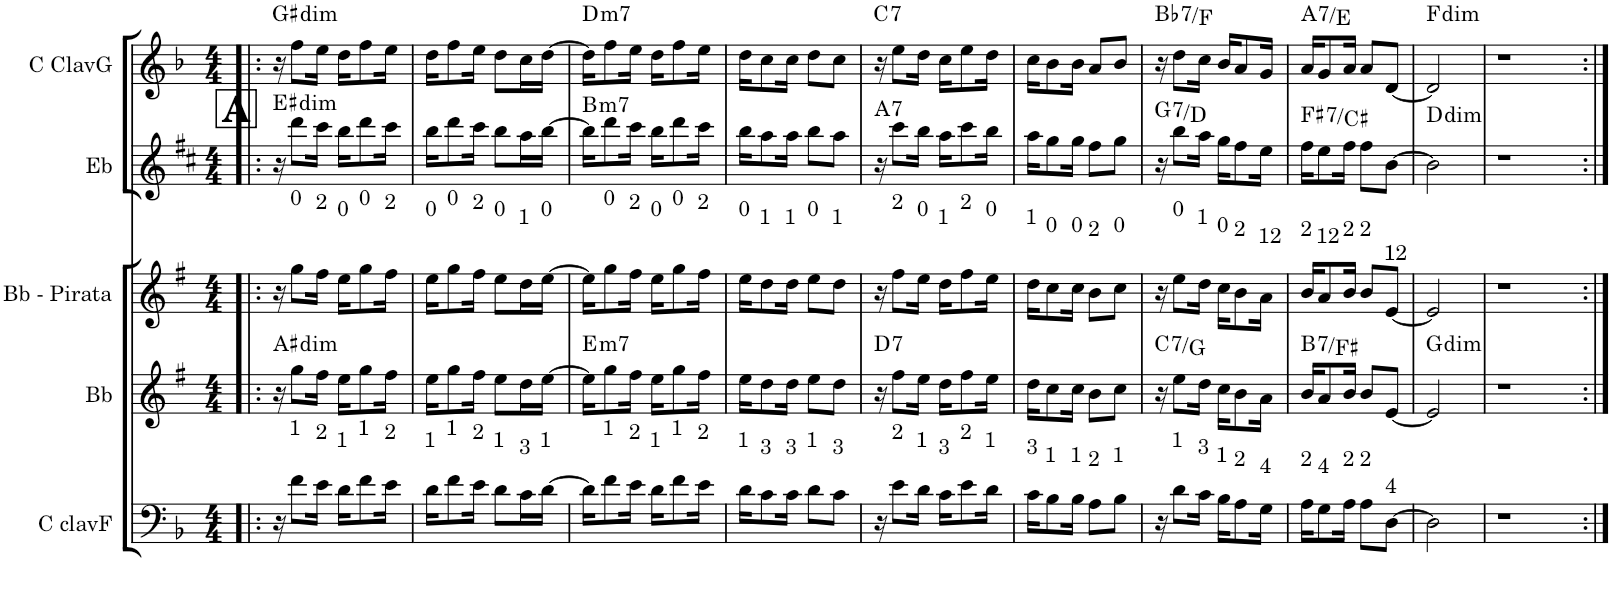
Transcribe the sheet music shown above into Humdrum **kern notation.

**kern	**kern	**harte	**kern	**kern	**harte	**kern	**harte
*part5	*part4	*part4	*part3	*part2	*part2	*part1	*part1
*staff5	*staff4	*	*staff3	*staff2	*	*staff1	*
*I"C clavF	*I"Bb	*	*I"Bb - Pirata	*I"Eb	*	*I"C ClavG	*
*clefF4	*clefG2	*	*clefG2	*clefG2	*	*clefG2	*
*	*Trd1c2	*	*Trd1c2	*Trd5c9	*	*	*
*k[b-]	*k[f#]	*	*k[f#]	*k[f#c#]	*	*k[b-]	*
*F:	*G:	*	*G:	*D:	*	*F:	*
*M4/4	*M4/4	*	*M4/4	*M4/4	*	*M4/4	*
!!LO:REH:place=s1:b:B:cj:fs=18.5691:t=A
=1!|:	=1!|:	=1!|:	=1!|:	=1!|:	=1!|:	=1!|:	=1!|:
!	!	!LO:H:kt=dim	!	!	!LO:H:kt=dim	!	!LO:H:kt=dim
16r	16r	A#:dim	16r	16r	E#:dim	16r	G#:dim
!	!	!	!LO:TX:a:t=0	!	!	!	!
!LO:TX:a:t=1	!	!	!	!	!	!	!
8f\L	8gg\L	.	8gg\L	8ddd\L	.	8ff\L	.
!	!	!	!LO:TX:a:t=2	!	!	!	!
!LO:TX:a:t=2	!	!	!	!	!	!	!
16e\Jk	16ff#\Jk	.	16ff#\Jk	16ccc#\Jk	.	16ee\Jk	.
!	!	!	!LO:TX:a:t=0	!	!	!	!
!LO:TX:a:t=1	!	!	!	!	!	!	!
16d\KL	16ee\KL	.	16ee\KL	16bb\KL	.	16dd\KL	.
!	!	!	!LO:TX:a:t=0	!	!	!	!
!LO:TX:a:t=1	!	!	!	!	!	!	!
8f\	8gg\	.	8gg\	8ddd\	.	8ff\	.
!	!	!	!LO:TX:a:t=2	!	!	!	!
!LO:TX:a:t=2	!	!	!	!	!	!	!
16e\Jk	16ff#\Jk	.	16ff#\Jk	16ccc#\Jk	.	16ee\Jk	.
=2	=2	=2	=2	=2	=2	=2	=2
!	!	!	!LO:TX:a:t=0	!	!	!	!
!LO:TX:a:t=1	!	!	!	!	!	!	!
16d\KL	16ee\KL	.	16ee\KL	16bb\KL	.	16dd\KL	.
!	!	!	!LO:TX:a:t=0	!	!	!	!
!LO:TX:a:t=1	!	!	!	!	!	!	!
8f\	8gg\	.	8gg\	8ddd\	.	8ff\	.
!	!	!	!LO:TX:a:t=2	!	!	!	!
!LO:TX:a:t=2	!	!	!	!	!	!	!
16e\Jk	16ff#\Jk	.	16ff#\Jk	16ccc#\Jk	.	16ee\Jk	.
!	!	!	!LO:TX:a:t=0	!	!	!	!
!LO:TX:a:t=1	!	!	!	!	!	!	!
8d\L	8ee\L	.	8ee\L	8bb\L	.	8dd\L	.
!	!	!	!LO:TX:a:t=1	!	!	!	!
!LO:TX:a:t=3	!	!	!	!	!	!	!
16c\L	16dd\L	.	16dd\L	16aa\L	.	16cc\L	.
!	!	!	!LO:TX:a:t=0	!	!	!	!
!LO:TX:a:t=1	!	!	!	!	!	!	!
[>16d\JJ	[>16ee\JJ	.	[>16ee\JJ	[>16bb\JJ	.	[>16dd\JJ	.
=3	=3	=3	=3	=3	=3	=3	=3
!	!	!LO:H:kt=m7	!	!	!LO:H:kt=m7	!	!LO:H:kt=m7
16d\KL]	16ee\KL]	E:min7	16ee\KL]	16bb\KL]	B:min7	16dd\KL]	D:min7
!	!	!	!LO:TX:a:t=0	!	!	!	!
!LO:TX:a:t=1	!	!	!	!	!	!	!
8f\	8gg\	.	8gg\	8ddd\	.	8ff\	.
!	!	!	!LO:TX:a:t=2	!	!	!	!
!LO:TX:a:t=2	!	!	!	!	!	!	!
16e\Jk	16ff#\Jk	.	16ff#\Jk	16ccc#\Jk	.	16ee\Jk	.
!	!	!	!LO:TX:a:t=0	!	!	!	!
!LO:TX:a:t=1	!	!	!	!	!	!	!
16d\KL	16ee\KL	.	16ee\KL	16bb\KL	.	16dd\KL	.
!	!	!	!LO:TX:a:t=0	!	!	!	!
!LO:TX:a:t=1	!	!	!	!	!	!	!
8f\	8gg\	.	8gg\	8ddd\	.	8ff\	.
!	!	!	!LO:TX:a:t=2	!	!	!	!
!LO:TX:a:t=2	!	!	!	!	!	!	!
16e\Jk	16ff#\Jk	.	16ff#\Jk	16ccc#\Jk	.	16ee\Jk	.
=4	=4	=4	=4	=4	=4	=4	=4
!	!	!	!LO:TX:a:t=0	!	!	!	!
!LO:TX:a:t=1	!	!	!	!	!	!	!
16d\KL	16ee\KL	.	16ee\KL	16bb\KL	.	16dd\KL	.
!	!	!	!LO:TX:a:t=1	!	!	!	!
!LO:TX:a:t=3	!	!	!	!	!	!	!
8c\	8dd\	.	8dd\	8aa\	.	8cc\	.
!	!	!	!LO:TX:a:t=1	!	!	!	!
!LO:TX:a:t=3	!	!	!	!	!	!	!
16c\Jk	16dd\Jk	.	16dd\Jk	16aa\Jk	.	16cc\Jk	.
!	!	!	!LO:TX:a:t=0	!	!	!	!
!LO:TX:a:t=1	!	!	!	!	!	!	!
8d\L	8ee\L	.	8ee\L	8bb\L	.	8dd\L	.
!	!	!	!LO:TX:a:t=1	!	!	!	!
!LO:TX:a:t=3	!	!	!	!	!	!	!
8c\J	8dd\J	.	8dd\J	8aa\J	.	8cc\J	.
=5	=5	=5	=5	=5	=5	=5	=5
!	!	!LO:H:kt=7	!	!	!LO:H:kt=7	!	!LO:H:kt=7
16r	16r	D:7	16r	16r	A:7	16r	C:7
!	!	!	!LO:TX:a:t=2	!	!	!	!
!LO:TX:a:t=2	!	!	!	!	!	!	!
8e\L	8ff#\L	.	8ff#\L	8ccc#\L	.	8ee\L	.
!	!	!	!LO:TX:a:t=0	!	!	!	!
!LO:TX:a:t=1	!	!	!	!	!	!	!
16d\Jk	16ee\Jk	.	16ee\Jk	16bb\Jk	.	16dd\Jk	.
!	!	!	!LO:TX:a:t=1	!	!	!	!
!LO:TX:a:t=3	!	!	!	!	!	!	!
16c\KL	16dd\KL	.	16dd\KL	16aa\KL	.	16cc\KL	.
!	!	!	!LO:TX:a:t=2	!	!	!	!
!LO:TX:a:t=2	!	!	!	!	!	!	!
8e\	8ff#\	.	8ff#\	8ccc#\	.	8ee\	.
!	!	!	!LO:TX:a:t=0	!	!	!	!
!LO:TX:a:t=1	!	!	!	!	!	!	!
16d\Jk	16ee\Jk	.	16ee\Jk	16bb\Jk	.	16dd\Jk	.
=6	=6	=6	=6	=6	=6	=6	=6
!	!	!	!LO:TX:a:t=1	!	!	!	!
!LO:TX:a:t=3	!	!	!	!	!	!	!
16c\KL	16dd\KL	.	16dd\KL	16aa\KL	.	16cc\KL	.
!	!	!	!LO:TX:a:t=0	!	!	!	!
!LO:TX:a:t=1	!	!	!	!	!	!	!
8B-\	8cc\	.	8cc\	8gg\	.	8b-\	.
!	!	!	!LO:TX:a:t=0	!	!	!	!
!LO:TX:a:t=1	!	!	!	!	!	!	!
16B-\Jk	16cc\Jk	.	16cc\Jk	16gg\Jk	.	16b-\Jk	.
!	!	!	!LO:TX:a:t=2	!	!	!	!
!LO:TX:a:t=2	!	!	!	!	!	!	!
8A\L	8b\L	.	8b\L	8ff#\L	.	8a/L	.
!	!	!	!LO:TX:a:t=0	!	!	!	!
!LO:TX:a:t=1	!	!	!	!	!	!	!
8B-\J	8cc\J	.	8cc\J	8gg\J	.	8b-/J	.
=7	=7	=7	=7	=7	=7	=7	=7
!	!	!LO:H:kt=7	!	!	!LO:H:kt=7	!	!LO:H:kt=7
16r	16r	C:7/5	16r	16r	G:7/5	16r	Bb:7/5
!	!	!	!LO:TX:a:t=0	!	!	!	!
!LO:TX:a:t=1	!	!	!	!	!	!	!
8d\L	8ee\L	.	8ee\L	8bb\L	.	8dd\L	.
!	!	!	!LO:TX:a:t=1	!	!	!	!
!LO:TX:a:t=3	!	!	!	!	!	!	!
16c\Jk	16dd\Jk	.	16dd\Jk	16aa\Jk	.	16cc\Jk	.
!	!	!	!LO:TX:a:t=0	!	!	!	!
!LO:TX:a:t=1	!	!	!	!	!	!	!
16B-\KL	16cc\KL	.	16cc\KL	16gg\KL	.	16b-/KL	.
!	!	!	!LO:TX:a:t=2	!	!	!	!
!LO:TX:a:t=2	!	!	!	!	!	!	!
8A\	8b\	.	8b\	8ff#\	.	8a/	.
!	!	!	!LO:TX:a:t=12	!	!	!	!
!LO:TX:a:t=4	!	!	!	!	!	!	!
16G\Jk	16a\Jk	.	16a\Jk	16ee\Jk	.	16g/Jk	.
=8	=8	=8	=8	=8	=8	=8	=8
!	!	!	!LO:TX:a:t=2	!	!	!	!
!LO:TX:a:t=2	!	!LO:H:kt=7	!	!	!LO:H:kt=7	!	!LO:H:kt=7
16A\KL	16b/KL	B:7/5	16b/KL	16ff#\KL	F#:7/5	16a/KL	A:7/5
!	!	!	!LO:TX:a:t=12	!	!	!	!
!LO:TX:a:t=4	!	!	!	!	!	!	!
8G\	8a/	.	8a/	8ee\	.	8g/	.
!	!	!	!LO:TX:a:t=2	!	!	!	!
!LO:TX:a:t=2	!	!	!	!	!	!	!
16A\Jk	16b/Jk	.	16b/Jk	16ff#\Jk	.	16a/Jk	.
!	!	!	!LO:TX:a:t=2	!	!	!	!
!LO:TX:a:t=2	!	!	!	!	!	!	!
8A\L	8b/L	.	8b/L	8ff#\L	.	8a/L	.
!	!	!	!LO:TX:a:t=12	!	!	!	!
!LO:TX:a:t=4	!	!	!	!	!	!	!
[>8D\J	[<8e/J	.	[<8e/J	[>8b\J	.	[<8d/J	.
=9	=9	=9	=9	=9	=9	=9	=9
!	!	!LO:H:kt=dim	!	!	!LO:H:kt=dim	!	!LO:H:kt=dim
2D\]	2e/]	G:dim	2e/]	2b\]	D:dim	2d/]	F:dim
=10	=10	=10	=10	=10	=10	=10	=10
1r	1r	.	1r	1r	.	1r	.
=:|!	=:|!	=:|!	=:|!	=:|!	=:|!	=:|!	=:|!
*-	*-	*-	*-	*-	*-	*-	*-
